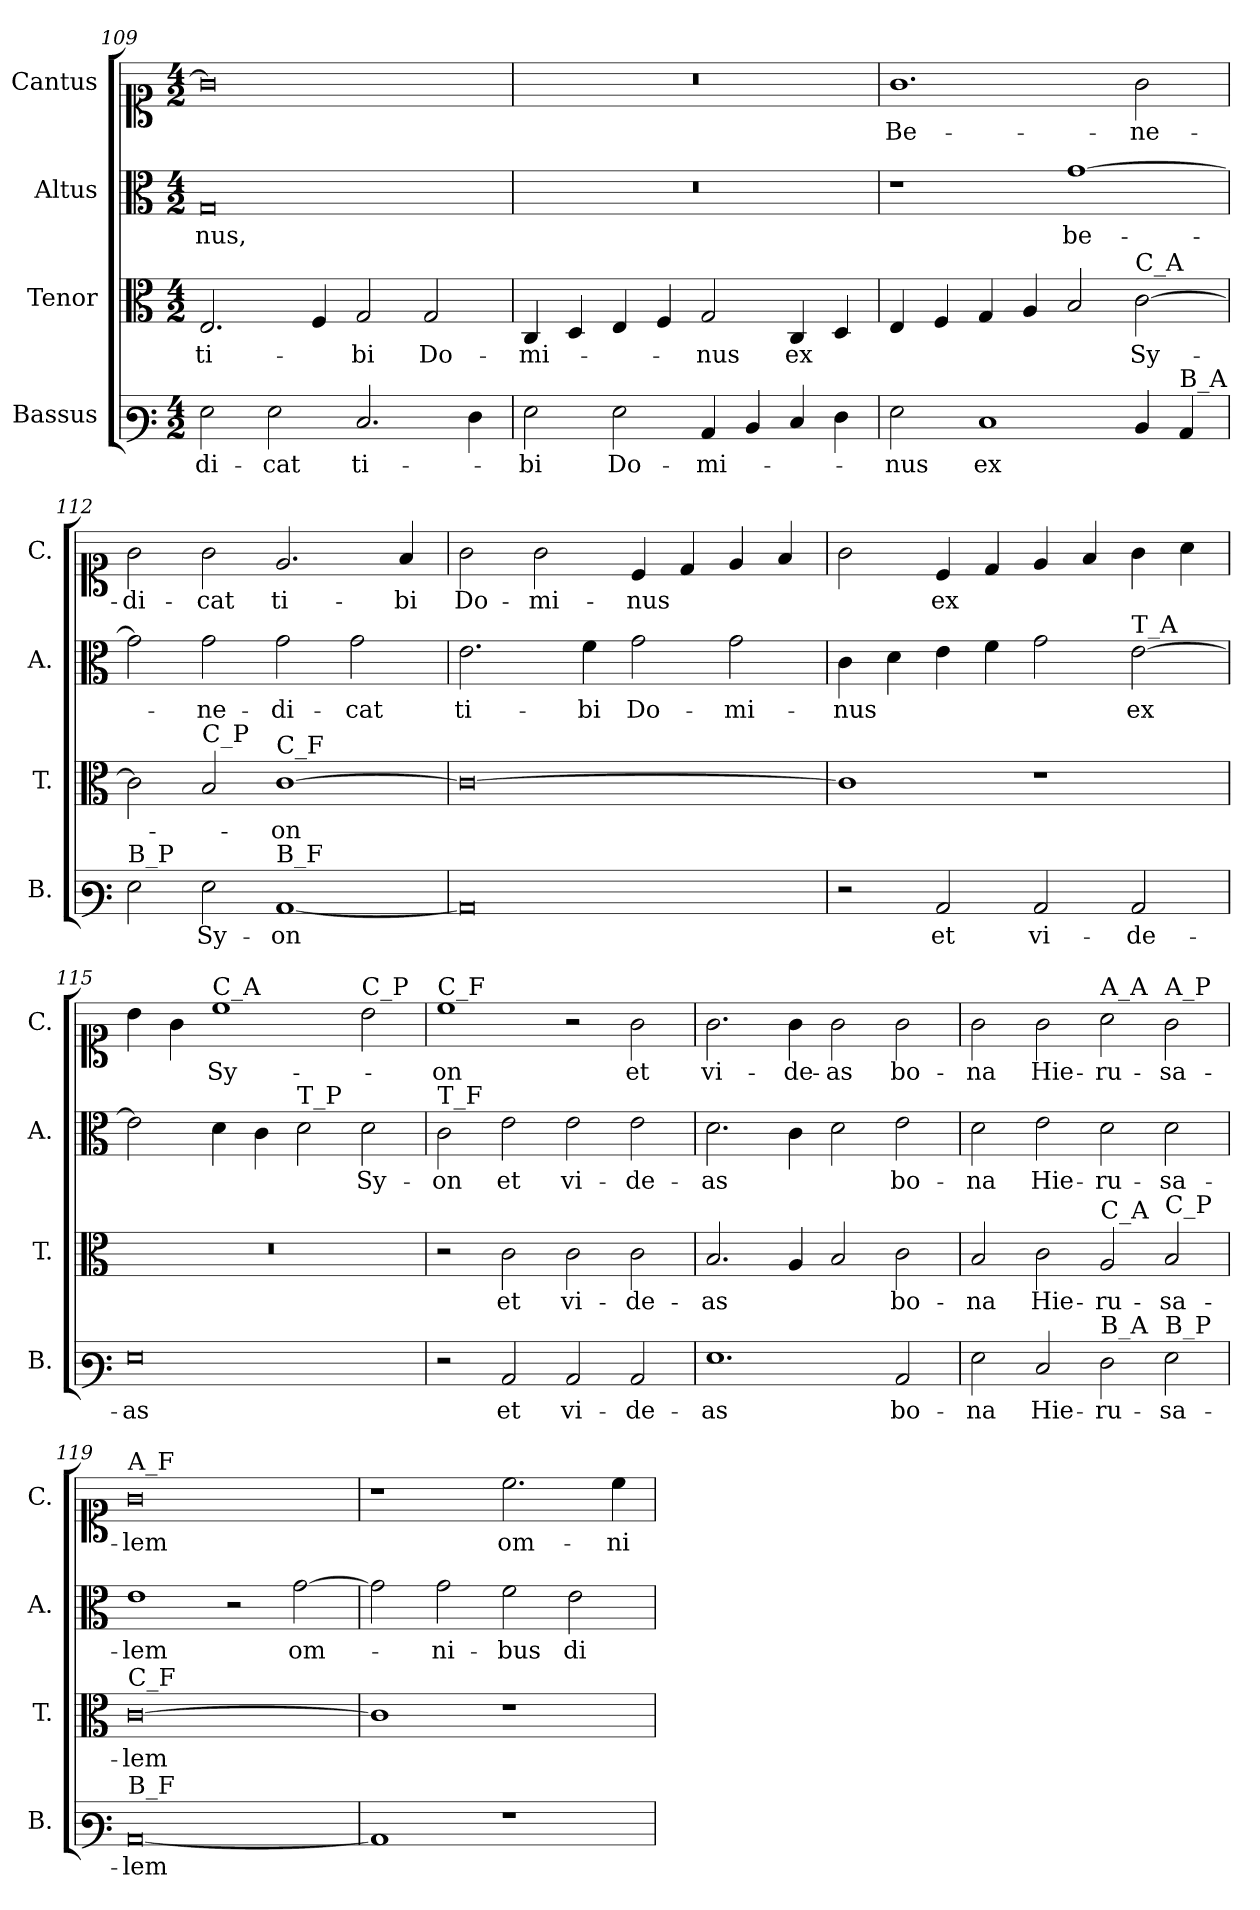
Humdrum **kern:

**kern	**text	**kern	**text	**kern	**text	**kern	**text
*part4	*part4	*part3	*part3	*part2	*part2	*part1	*part1
*staff4	*staff4	*staff3	*staff3	*staff2	*staff2	*staff1	*staff1
*I"Bassus	*	*I"Tenor	*	*I"Altus	*	*I"Cantus	*
*I'B.	*	*I'T.	*	*I'A.	*	*I'C.	*
!!LO:LB:g=z
*clefF3	*	*clefC3	*	*clefC3	*	*clefC1	*
*k[]	*	*k[]	*	*k[]	*	*k[]	*
*M4/2	*	*M4/2	*	*M4/2	*	*M4/2	*
=109	=109	=109	=109	=109	=109	=109	=109
2G\	-di-	2.E/	ti-	0G	-nus,	0g]	.
2G\	-cat	.	.	.	.	.	.
.	.	4F/	.	.	.	.	.
2.E/	ti-	2G/	bi	.	.	.	.
.	.	2G/	Do-	.	.	.	.
4F\	.	.	.	.	.	.	.
=110	=110	=110	=110	=110	=110	=110	=110
!	!	!	!	!LO:N:vis=1	!	!LO:N:vis=1	!
2G\	-bi	4C/	-mi-	0r	.	0r	.
.	.	4D/	.	.	.	.	.
2G\	Do-	4E/	.	.	.	.	.
.	.	4F/	.	.	.	.	.
4C/	-mi-	2G/	-nus	.	.	.	.
4D/	.	.	.	.	.	.	.
4E/	.	4C/	ex	.	.	.	.
4F\	.	4D/	.	.	.	.	.
=111	=111	=111	=111	=111	=111	=111	=111
2G\	-nus	4E/	.	1r	.	1.g	Be-
.	.	4F/	.	.	.	.	.
1E	ex	4G/	.	.	.	.	.
.	.	4A/	.	.	.	.	.
.	.	2B/	.	[1g	be-	.	.
!	!	!LO:TX:a:t=C_A	!	!	!	!	!
4D/	.	[2c\	Sy-	.	.	2g\	-ne-
!LO:TX:a:t=B_A	!	!	!	!	!	!	!
4C/	.	.	.	.	.	.	.
=112	=112	=112	=112	=112	=112	=112	=112
!LO:TX:a:t=B_P	!	!	!	!	!	!	!
2G\	.	2c\]	.	2g\]	.	2g\	-di-
!	!	!LO:TX:a:t=C_P	!	!	!	!	!
2G\	Sy-	2B/	.	2g\	-ne-	2g\	-cat
!	!	!LO:TX:a:t=C_F	!	!	!	!	!
!LO:TX:a:t=B_F	!	!	!	!	!	!	!
[1C	-on	[1c	-on	2g\	-di-	2.e/	ti-
.	.	.	.	2g\	-cat	.	.
.	.	.	.	.	.	4f/	bi
!!LO:PB:g=z
=113	=113	=113	=113	=113	=113	=113	=113
0C]	.	0c_	.	2.e\	ti-	2g\	Do-
.	.	.	.	.	.	2g\	-mi-
.	.	.	.	4f\	-bi	.	.
.	.	.	.	2g\	Do-	4c/	-nus
.	.	.	.	.	.	4d/	.
.	.	.	.	2g\	-mi-	4e/	.
.	.	.	.	.	.	4f/	.
=114	=114	=114	=114	=114	=114	=114	=114
2r	.	1c]	.	4c\	-nus	2g\	.
.	.	.	.	4d\	.	.	.
2C/	et	.	.	4e\	.	4c/	ex
.	.	.	.	4f\	.	4d/	.
2C/	vi-	1r	.	2g\	.	4e/	.
.	.	.	.	.	.	4f/	.
!	!	!	!	!LO:TX:a:t=T_A	!	!	!
2C/	-de-	.	.	[2e\	ex	4g\	.
.	.	.	.	.	.	4a\	.
=115	=115	=115	=115	=115	=115	=115	=115
!	!	!LO:N:vis=1	!	!	!	!	!
0G	-as	0r	.	2e\]	.	4b\	.
.	.	.	.	.	.	4g\	.
!	!	!	!	!	!	!LO:TX:a:t=C_A	!
.	.	.	.	4d\	.	1cc	Sy-
.	.	.	.	4c\	.	.	.
!	!	!	!	!LO:TX:a:t=T_P	!	!	!
.	.	.	.	2d\	.	.	.
!	!	!	!	!	!	!LO:TX:a:t=C_P	!
.	.	.	.	2d\	Sy-	2b\	.
=116	=116	=116	=116	=116	=116	=116	=116
!	!	!	!	!	!	!LO:TX:a:t=C_F	!
!	!	!	!	!LO:TX:a:t=T_F	!	!	!
2r	.	2r	.	2c\	-on	1cc	-on
2C/	et	2c\	et	2e\	et	.	.
2C/	vi-	2c\	vi-	2e\	vi-	2r	.
2C/	-de-	2c\	-de-	2e\	-de-	2g\	et
!!LO:LB:g=z
=117	=117	=117	=117	=117	=117	=117	=117
1.G	-as	2.B/	-as	2.d\	-as	2.g\	vi-
.	.	4A/	.	4c\	.	4g\	-de-
.	.	2B/	.	2d\	.	2g\	-as
2C/	bo-	2c\	bo-	2e\	bo-	2g\	bo-
=118	=118	=118	=118	=118	=118	=118	=118
2G\	-na	2B/	-na	2d\	-na	2g\	-na
2E/	Hie-	2c\	Hie-	2e\	Hie-	2g\	Hie-
!	!	!	!	!	!	!LO:TX:a:t=A_A	!
!	!	!LO:TX:a:t=C_A	!	!	!	!	!
!LO:TX:a:t=B_A	!	!	!	!	!	!	!
2F\	-ru-	2A/	-ru-	2d\	-ru-	2a\	-ru-
!	!	!	!	!	!	!LO:TX:a:t=A_P	!
!	!	!LO:TX:a:t=C_P	!	!	!	!	!
!LO:TX:a:t=B_P	!	!	!	!	!	!	!
2G\	-sa-	2B/	-sa-	2d\	-sa-	2g\	-sa-
=119	=119	=119	=119	=119	=119	=119	=119
!	!	!	!	!	!	!LO:TX:a:t=A_F	!
!	!	!LO:TX:a:t=C_F	!	!	!	!	!
!LO:TX:a:t=B_F	!	!	!	!	!	!	!
[0C	-lem	[0c	-lem	1e	-lem	0g	-lem
.	.	.	.	2r	.	.	.
.	.	.	.	[2g\	om-	.	.
=120	=120	=120	=120	=120	=120	=120	=120
1C]	.	1c]	.	2g\]	.	1r	.
.	.	.	.	2g\	-ni-	.	.
1r	.	1r	.	2f\	-bus	2.cc\	om-
.	.	.	.	2e\	di-	.	.
.	.	.	.	.	.	4cc\	-ni-
=	=	=	=	=	=	=	=
*-	*-	*-	*-	*-	*-	*-	*-
